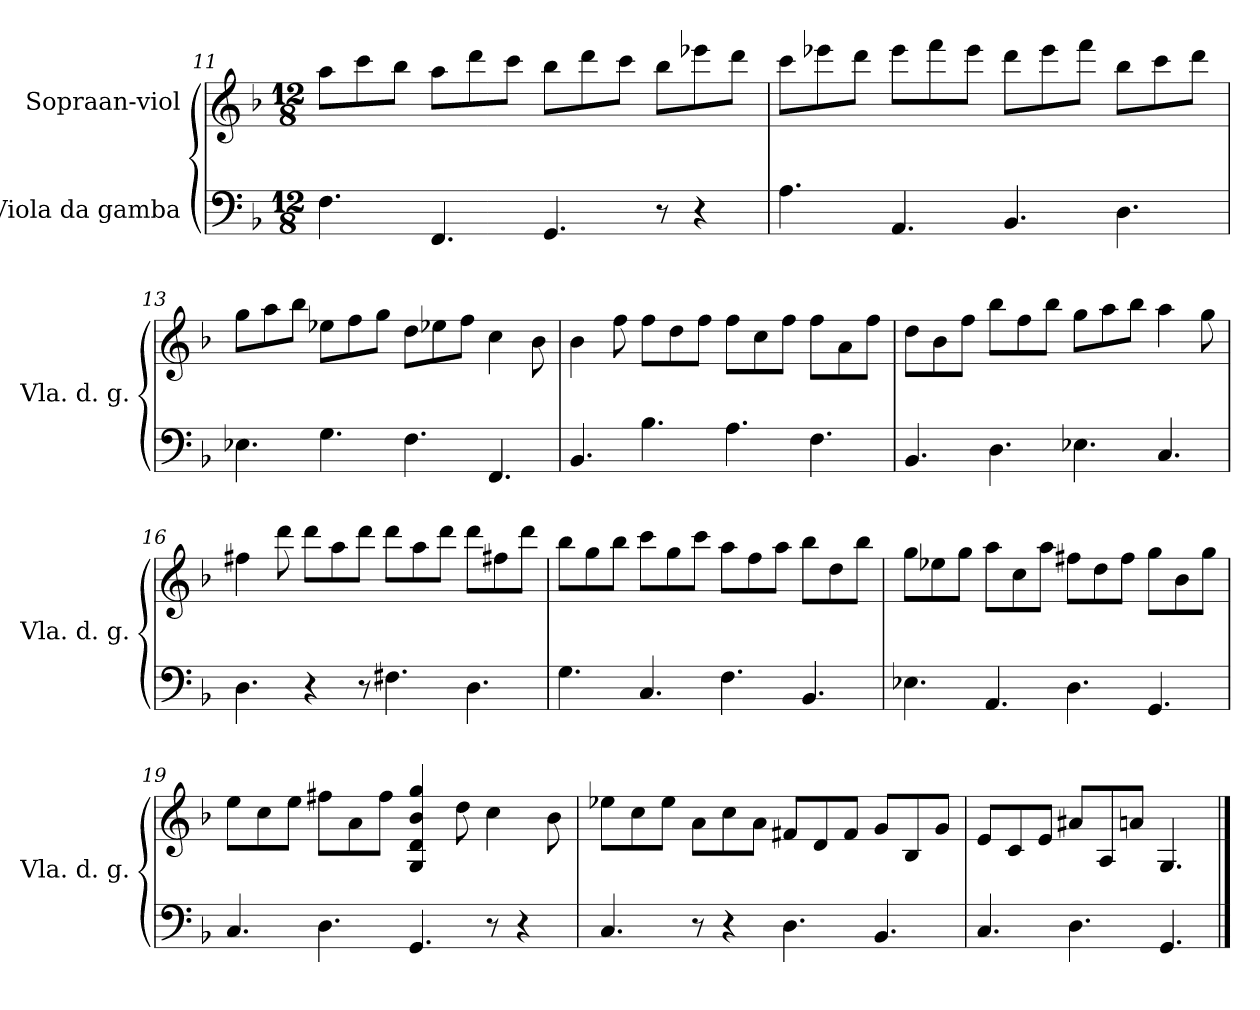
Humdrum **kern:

**kern	**kern
*part2	*part1
*staff2	*staff1
*I"Viola da gamba	*I"Sopraan-viol
*I'Vla. d. g.	*
*clefF4	*clefG2
*k[b-]	*k[b-]
*M12/8	*M12/8
=11	=11
4.F\	8aa\L
.	8ccc\
.	8bb-\J
4.FF/	8aa\L
.	8ddd\
.	8ccc\J
4.GG/	8bb-\L
.	8ddd\
.	8ccc\J
8r	8bb-\L
4r	8eee-X\
.	8ddd\J
!!LO:LB:g=z
=12	=12
4.A\	8ccc\L
.	8eee-X\
.	8ddd\J
4.AA/	8eee-\L
.	8fff\
.	8eee-\J
4.BB-/	8ddd\L
.	8eee-\
.	8fff\J
4.D\	8bb-\L
.	8ccc\
.	8ddd\J
=13	=13
4.E-X\	8gg\L
.	8aa\
.	8bb-\J
4.G\	8ee-X\L
.	8ff\
.	8gg\J
4.F\	8dd\L
.	8ee-X\
.	8ff\J
4.FF/	4cc\
.	8b-\
=14	=14
4.BB-/	4b-\
.	8ff\
4.B-\	8ff\L
.	8dd\
.	8ff\J
4.A\	8ff\L
.	8cc\
.	8ff\J
4.F\	8ff\L
.	8a\
.	8ff\J
!!LO:LB:g=z
=15	=15
4.BB-/	8dd\L
.	8b-\
.	8ff\J
4.D\	8bb-\L
.	8ff\
.	8bb-\J
4.E-X\	8gg\L
.	8aa\
.	8bb-\J
4.C/	4aa\
.	8gg\
=16	=16
4.D\	4ff#X\
.	8ddd\
4r	8ddd\L
.	8aa\
8r	8ddd\J
4.F#X\	8ddd\L
.	8aa\
.	8ddd\J
4.D\	8ddd\L
.	8ff#X\
.	8ddd\J
=17	=17
4.G\	8bb-\L
.	8gg\
.	8bb-\J
4.C/	8ccc\L
.	8gg\
.	8ccc\J
4.F\	8aa\L
.	8ff\
.	8aa\J
4.BB-/	8bb-\L
.	8dd\
.	8bb-\J
!!LO:PB:g=z
=18	=18
4.E-X\	8gg\L
.	8ee-X\
.	8gg\J
4.AA/	8aa\L
.	8cc\
.	8aa\J
4.D\	8ff#X\L
.	8dd\
.	8ff#\J
4.GG/	8gg\L
.	8b-\
.	8gg\J
=19	=19
4.C/	8ee\L
.	8cc\
.	8ee\J
4.D\	8ff#X\L
.	8a\
.	8ff#\J
4.GG/	4G/ 4d/ 4b-/ 4gg/
.	8dd\
8r	4cc\
4r	.
.	8b-\
=20	=20
4.C/	8ee-X\L
.	8cc\
.	8ee-\J
8r	8a\L
4r	8cc\
.	8a\J
4.D\	8f#X/L
.	8d/
.	8f#/J
4.BB-/	8g/L
.	8B-/
.	8g/J
!!LO:LB:g=z
=21	=21
4.C/	8e/L
.	8c/
.	8e/J
4.D\	8a#X/L
.	8A/
.	8an/J
4.GG/	4.G/
==	==
*-	*-
